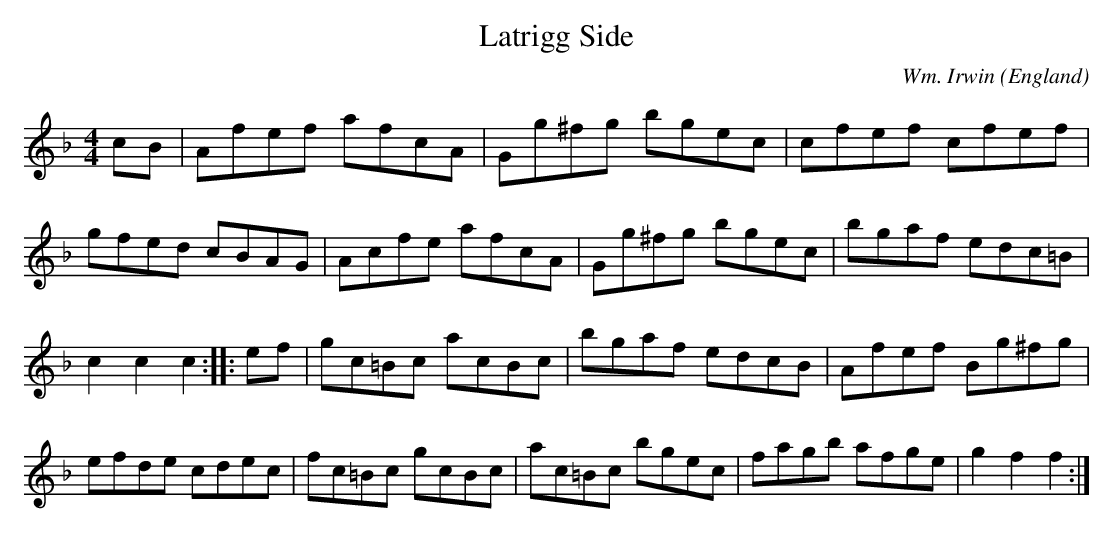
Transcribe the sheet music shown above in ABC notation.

X:1
T:Latrigg Side
C:Wm. Irwin
M:4/4
O:England
K:F major
cB|\
Afef afcA| Gg^fg bgec| cfef cfef| gfed cBAG|\
Acfe afcA| Gg^fg bgec| bgaf edc=B| c2c2 c2::\
ef|\
gc=Bc acBc| bgaf edcB| Afef Bg^fg| efde cdec|\
fc=Bc gcBc| ac=Bc bgec| fagb afge| g2f2 f2:|
